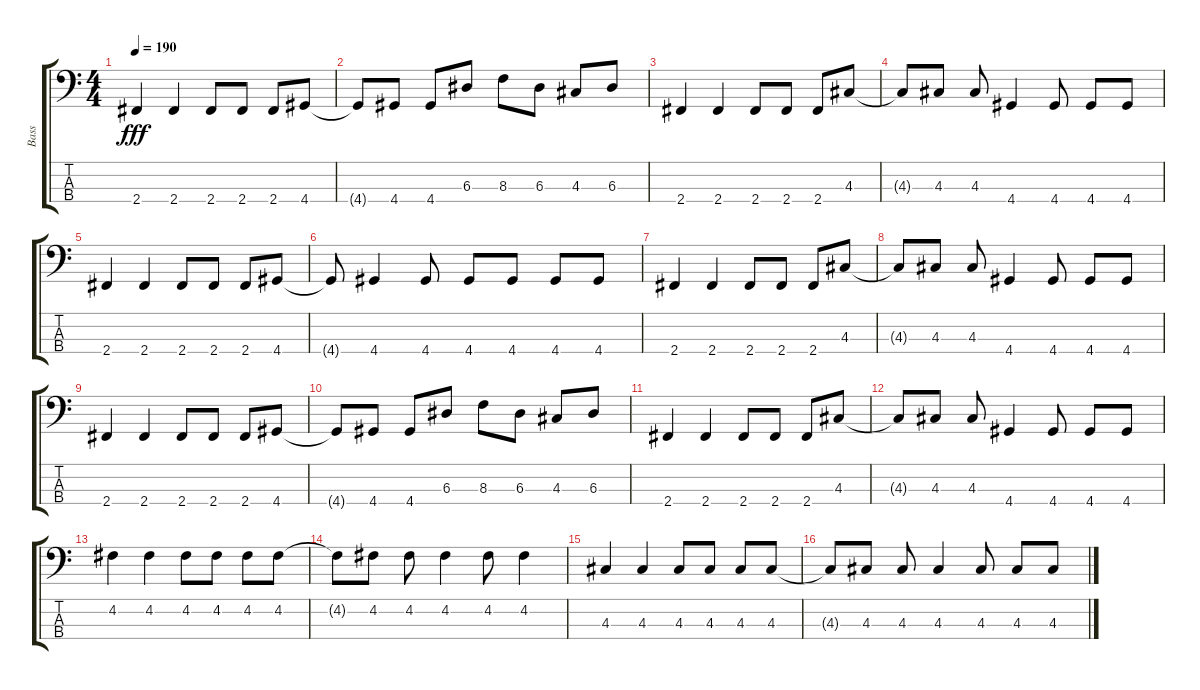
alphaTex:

\track ("Bass" "Bass") {instrument electricbasspick}
\staff {score tabs}
\tuning (G2 D2 A1 E1) {hide}
\ts (4 4)
\tempo 190
\clef f4
\ks c
2.4.4{dy fff} 2.4.4 2.4.8 2.4.8 2.4.8 4.4.8 |
4.4{t}.8 4.4.8 4.4.8 6.3.8 8.3.8 6.3.8 4.3.8 6.3.8 |
2.4.4 2.4.4 2.4.8 2.4.8 2.4.8 4.3.8 |
4.3{t}.8 4.3.8 4.3.8 4.4.4 4.4.8 4.4.8 4.4.8 |
2.4.4 2.4.4 2.4.8 2.4.8 2.4.8 4.4.8 |
4.4{t}.8 4.4.4 4.4.8 4.4.8 4.4.8 4.4.8 4.4.8 |
2.4.4 2.4.4 2.4.8 2.4.8 2.4.8 4.3.8 |
4.3{t}.8 4.3.8 4.3.8 4.4.4 4.4.8 4.4.8 4.4.8 |
2.4.4 2.4.4 2.4.8 2.4.8 2.4.8 4.4.8 |
4.4{t}.8 4.4.8 4.4.8 6.3.8 8.3.8 6.3.8 4.3.8 6.3.8 |
2.4.4 2.4.4 2.4.8 2.4.8 2.4.8 4.3.8 |
4.3{t}.8 4.3.8 4.3.8 4.4.4 4.4.8 4.4.8 4.4.8 |
4.2.4 4.2.4 4.2.8 4.2.8 4.2.8 4.2.8 |
4.2{t}.8 4.2.8 4.2.8 4.2.4 4.2.8 4.2.4 |
4.3.4 4.3.4 4.3.8 4.3.8 4.3.8 4.3.8 |
4.3{t}.8 4.3.8 4.3.8 4.3.4 4.3.8 4.3.8 4.3.8
